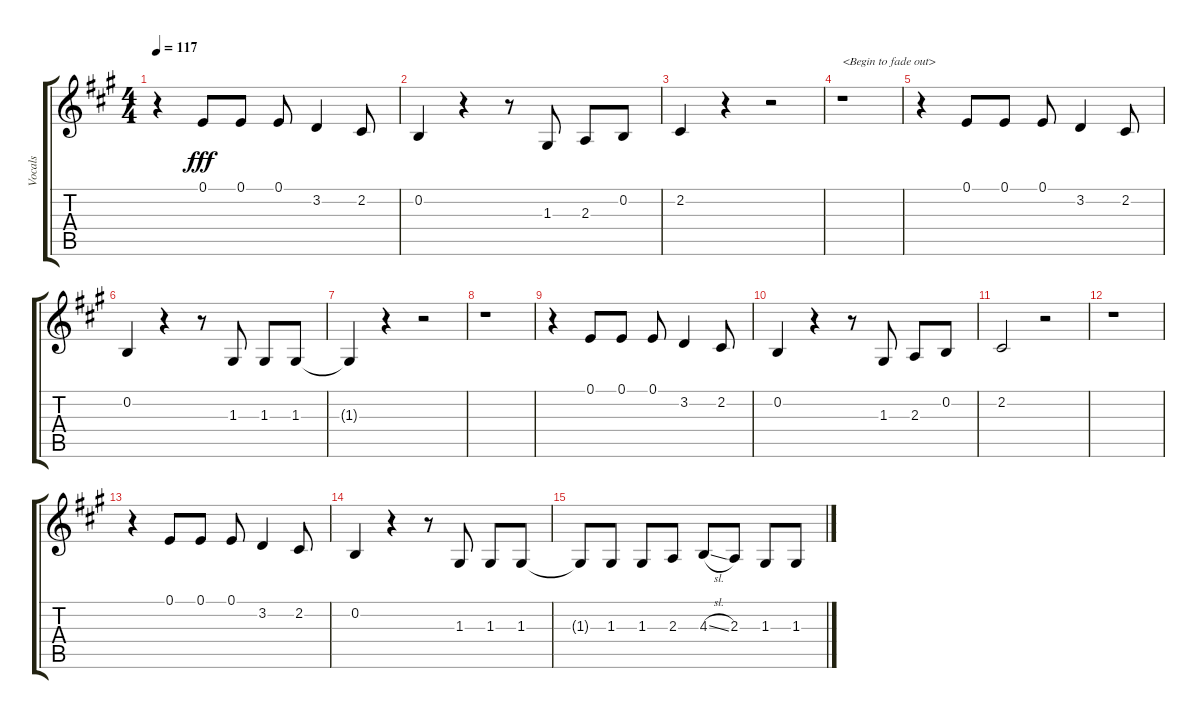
\track ("Vocals" "Vocals") {instrument voiceoohs}
\staff {score tabs}
\tuning (E4 B3 G3 D3 A2 E2) {hide}
\ts (4 4)
\tempo 117
\clef g2
\ks a
r.4{dy fff} 0.1.8 0.1.8 0.1.8 3.2.4 2.2.8 |
0.2.4 r.4 r.8 1.3.8 2.3.8 0.2.8 |
2.2.4 r.4 r.2 |
r.1{txt "<Begin to fade out>"} |
r.4 0.1.8 0.1.8 0.1.8 3.2.4 2.2.8 |
0.2.4 r.4 r.8 1.3.8 1.3.8 1.3.8 |
1.3{t}.4 r.4 r.2 |
r.1 |
r.4 0.1.8 0.1.8 0.1.8 3.2.4 2.2.8 |
0.2.4 r.4 r.8 1.3.8 2.3.8 0.2.8 |
2.2.2 r.2 |
r.1{volume 0} |
r.4 0.1.8 0.1.8 0.1.8 3.2.4 2.2.8 |
0.2.4 r.4 r.8 1.3.8 1.3.8 1.3.8 |
1.3{t}.8 1.3.8 1.3.8 2.3.8 4.3{sl}.8 2.3.8 1.3.8 1.3.8
